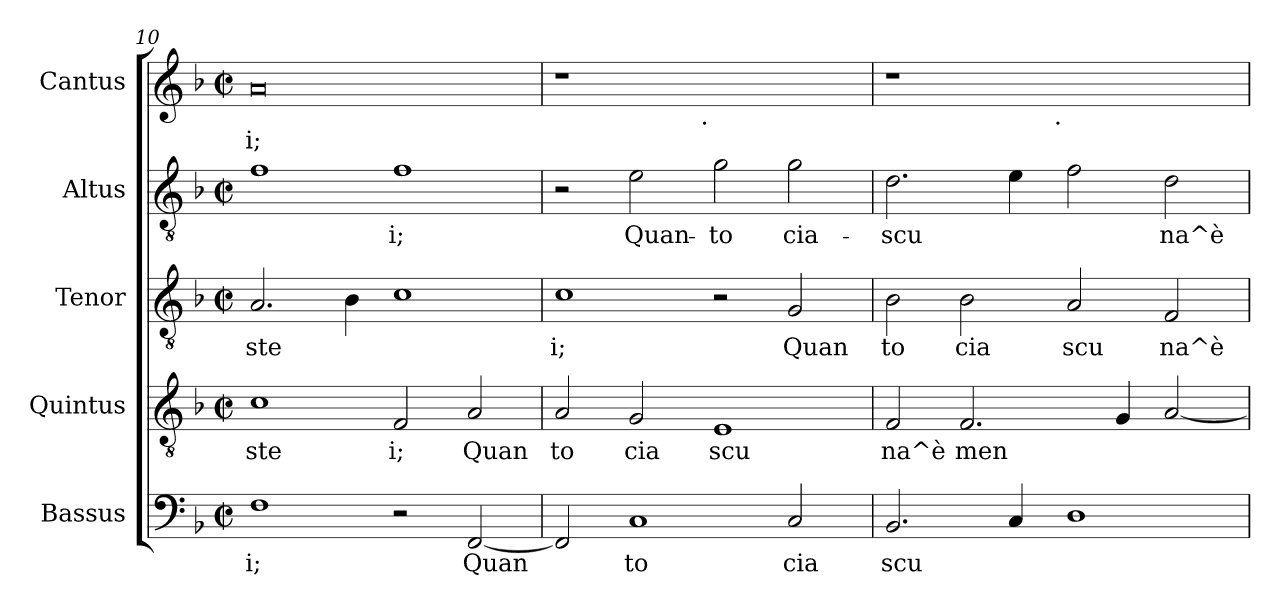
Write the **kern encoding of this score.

**kern	**text	**kern	**text	**kern	**text	**kern	**text	**kern	**text
*part5	*part5	*part4	*part4	*part3	*part3	*part2	*part2	*part1	*part1
*staff5	*staff5	*staff4	*staff4	*staff3	*staff3	*staff2	*staff2	*staff1	*staff1
*I"Bassus	*	*I"Quintus	*	*I"Tenor	*	*I"Altus	*	*I"Cantus	*
*I'Bassus	*	*I'Quintus	*	*I'Tenor	*	*I'Altus	*	*I'Cantus	*
*clefF4	*	*clefGv2	*	*clefGv2	*	*clefGv2	*	*clefG2	*
*k[b-]	*	*k[b-]	*	*k[b-]	*	*k[b-]	*	*k[b-]	*
*F:	*	*F:	*	*F:	*	*F:	*	*F:	*
*M2/2	*	*M2/2	*	*M2/2	*	*M2/2	*	*M2/2	*
*met(c|)	*	*met(c|)	*	*met(c|)	*	*met(c|)	*	*met(c|)	*
=10	=10	=10	=10	=10	=10	=10	=10	=10	=10
!	!LO:LY:b:cj	!	!LO:LY:b:cj	!	!LO:LY:b:cj	!	!LO:LY:b:cj	!	!LO:LY:b:cj
1F	i;	1c	ste	2.A/	ste	1f	--	0a	-i;
!	!	!	!	!	!LO:LY:b:cj	!	!	!	!
.	.	.	.	4B-\	.	.	.	.	.
!	!	!	!LO:LY:b:cj	!	!LO:LY:b:cj	!	!LO:LY:b:cj	!	!
2r	.	2F/	i;	1c	.	1f	-i;	.	.
!	!LO:LY:b:cj	!	!LO:LY:b:cj	!	!	!	!	!	!
[<2FF/	Quan	2A/	Quan	.	.	.	.	.	.
=11	=11	=11	=11	=11	=11	=11	=11	=11	=11
!	!LO:LY:b:cj	!	!LO:LY:b:cj	!	!LO:LY:b:cj	!	!	!	!
*	*	*	*	*	*	*	*	*^	*
2FF/]	.	2A/	to	1c	i;	2r	.	1r	2ryy	.
!	!LO:LY:b:cj	!	!LO:LY:b:cj	!	!	!	!LO:LY:b:cj	!	!	!
1C	to	2G/	cia	.	.	2e\	Quan-	.	4...ryy	.
!	!	!	!	!	!	!	!	!	!LO:TX:b:t=.	!
.	.	.	.	.	.	.	.	.	1ryy	.
!	!	!	!LO:LY:b:cj	!	!	!	!LO:LY:b:cj	!	!	!
.	.	1E	scu	2r	.	2g\	-to	1ryy	.	.
!	!LO:LY:b:cj	!	!	!	!LO:LY:b:cj	!	!LO:LY:b:cj	!	!	!
2C/	cia	.	.	2G/	Quan	2g\	cia-	.	.	.
.	.	.	.	.	.	.	.	.	32ryy	.
=12	=12	=12	=12	=12	=12	=12	=12	=12	=12	=12
!	!LO:LY:b:cj	!	!LO:LY:b:cj	!	!LO:LY:b:cj	!	!LO:LY:b:cj	!	!	!
2.BB-/	scu	2F/	na^è	2B-\	to	2.d\	-scu-	1r	2ryy	.
!	!	!	!LO:LY:b:cj	!	!LO:LY:b:cj	!	!	!	!	!
.	.	2.F/	men	2B-\	cia	.	.	.	4...ryy	.
!	!LO:LY:b:cj	!	!	!	!	!	!LO:LY:b:cj	!	!	!
4C/	.	.	.	.	.	4e\	--	.	.	.
!	!	!	!	!	!	!	!	!	!LO:TX:b:t=.	!
.	.	.	.	.	.	.	.	.	1ryy	.
!	!LO:LY:b:cj	!	!	!	!LO:LY:b:cj	!	!LO:LY:b:cj	!	!	!
1D	.	.	.	2A/	scu	2f\	--	1ryy	.	.
!	!	!	!LO:LY:b:cj	!	!	!	!	!	!	!
.	.	4G/	.	.	.	.	.	.	.	.
!	!	!	!LO:LY:b:cj	!	!LO:LY:b:cj	!	!LO:LY:b:cj	!	!	!
.	.	[<2A/	.	2F/	na^è	2d\	-na^è	.	.	.
.	.	.	.	.	.	.	.	.	32ryy	.
*	*	*	*	*	*	*	*	*v	*v	*
=	=	=	=	=	=	=	=	=	=
*-	*-	*-	*-	*-	*-	*-	*-	*-	*-
